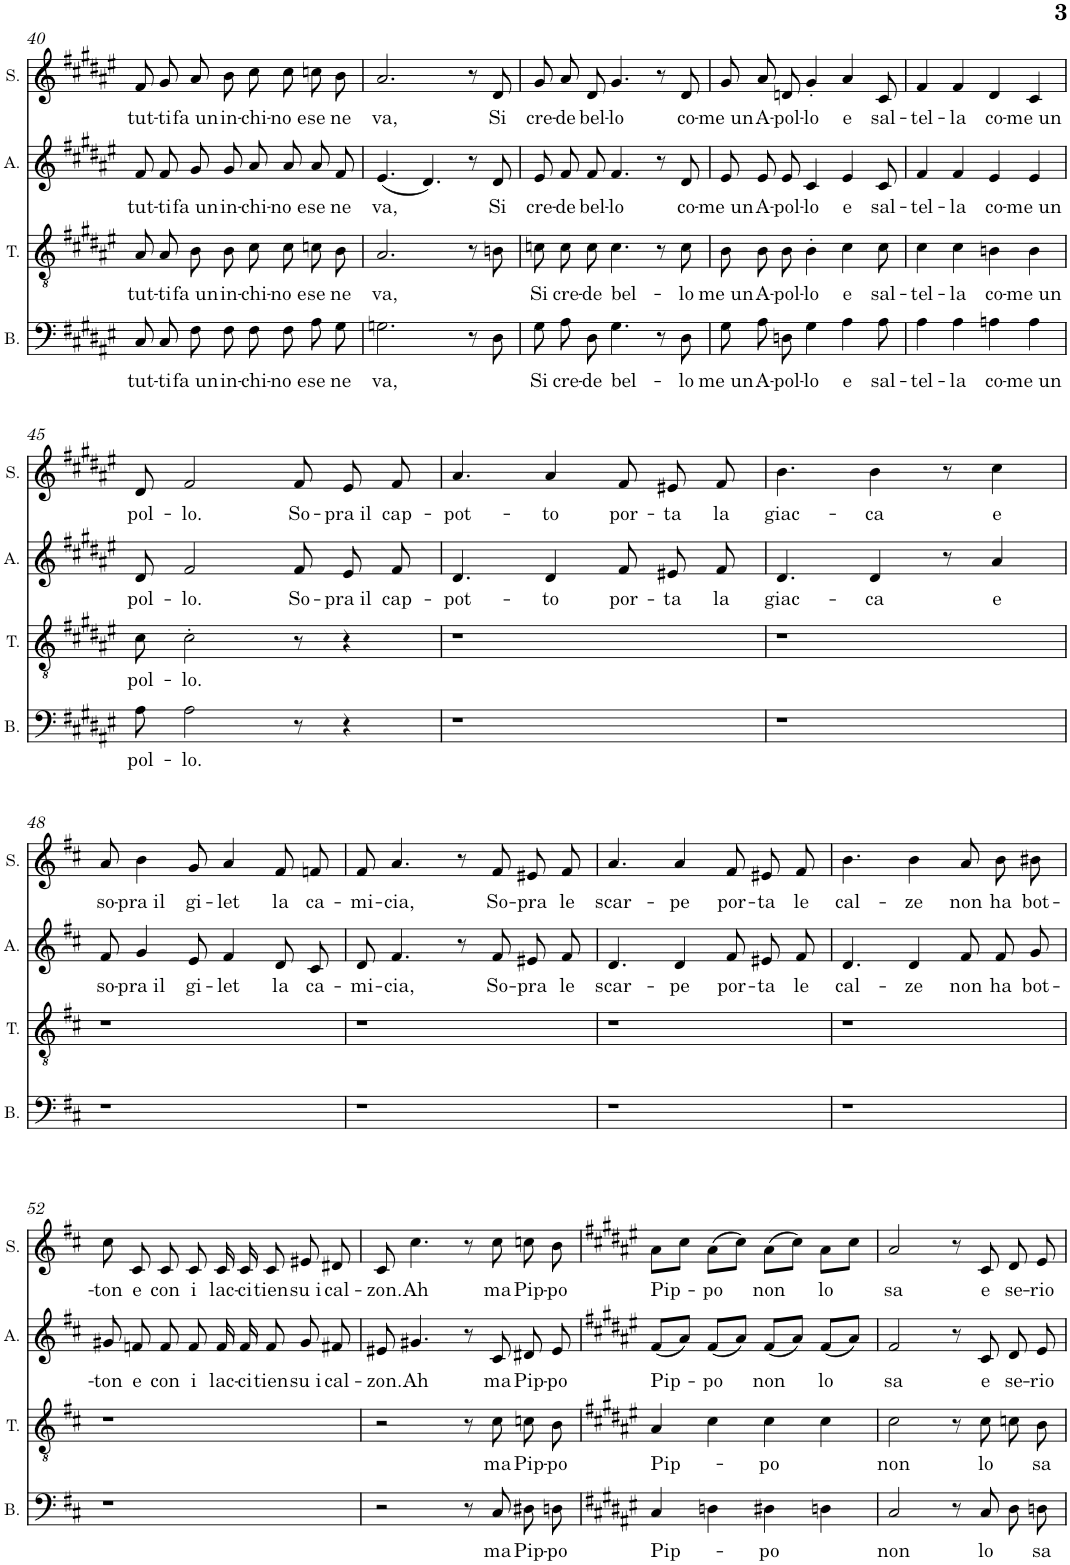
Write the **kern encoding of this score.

**kern	**text	**kern	**text	**kern	**text	**kern	**text
*part4	*part4	*part3	*part3	*part2	*part2	*part1	*part1
*staff4	*staff4	*staff3	*staff3	*staff2	*staff2	*staff1	*staff1
*I"Basso	*	*I"Tenore	*	*I"Contralto	*	*I"Soprano	*
*I'B.	*	*I'T.	*	*	*	*I'S.	*
!!LO:PB:g=z
*clefF4	*	*clefGv2	*	*clefG2	*	*clefG2	*
*k[f#c#g#d#a#e#]	*	*k[f#c#g#d#a#e#]	*	*k[f#c#g#d#a#e#]	*	*k[f#c#g#d#a#e#]	*
*M4/4	*	*M4/4	*	*M4/4	*	*M4/4	*
*met(c)	*	*met(c)	*	*met(c)	*	*met(c)	*
=40	=40	=40	=40	=40	=40	=40	=40
!	!LO:LY:b	!	!LO:LY:b	!	!LO:LY:b	!	!LO:LY:b
8C#/L	tut-	8A#/L	tut-	8f#/	tut-	8f#/	tut-
!	!LO:LY:b	!	!LO:LY:b	!	!LO:LY:b	!	!LO:LY:b
8C#/J	-ti	8A#/J	-ti	8f#/	-ti	8g#/	-ti
!	!LO:LY:b	!	!LO:LY:b	!	!LO:LY:b	!	!LO:LY:b
8F#\L	fa un	8B\L	fa un	8g#/	fa un	8a#/	fa un
!	!LO:LY:b	!	!LO:LY:b	!	!LO:LY:b	!	!LO:LY:b
8F#\J	in-	8B\J	in-	8g#/	in-	8b\	in-
!	!LO:LY:b	!	!LO:LY:b	!	!LO:LY:b	!	!LO:LY:b
8F#\L	-chi-	8c#\L	-chi-	8a#/	-chi-	8cc#\	-chi-
!	!LO:LY:b	!	!LO:LY:b	!	!LO:LY:b	!	!LO:LY:b
8F#\J	-no e	8c#\J	-no e	8a#/	-no e	8cc#\	-no e
!	!LO:LY:b	!	!LO:LY:b	!	!LO:LY:b	!	!LO:LY:b
8A#\L	se	8cn\L	se	8a#/	se	8ccn\	se
!	!LO:LY:b	!	!LO:LY:b	!	!LO:LY:b	!	!LO:LY:b
8G#\J	ne	8B\J	ne	8f#/	ne	8b\	ne
=41	=41	=41	=41	=41	=41	=41	=41
!	!LO:LY:b	!	!LO:LY:b	!	!LO:LY:b	!	!LO:LY:b
2.Gn\	va,	2.A#/	va,	(4.e#/	va,	2.a#/	va,
.	.	.	.	4.d#/)	.	.	.
8r	.	8r	.	8r	.	8r	.
!	!	!	!	!	!LO:LY:b	!	!LO:LY:b
8D#\	.	8Bn\	.	8d#/	Si	8d#/	Si
=42	=42	=42	=42	=42	=42	=42	=42
!	!LO:LY:b	!	!LO:LY:b	!	!LO:LY:b	!	!LO:LY:b
8G#\L	Si	8cn\L	Si	8e#/	cre-	8g#/	cre-
!	!LO:LY:b	!	!LO:LY:b	!	!LO:LY:b	!	!LO:LY:b
8A#\J	cre-	8c\J	cre-	8f#/	-de	8a#/	-de
!	!LO:LY:b	!	!LO:LY:b	!	!LO:LY:b	!	!LO:LY:b
8D#\	-de	8c\	-de	8f#/	bel-	8d#/	bel-
!	!LO:LY:b	!	!LO:LY:b	!	!LO:LY:b	!	!LO:LY:b
4.G#\	bel-	4.c\	bel-	4.f#/	-lo	4.g#/	-lo
8r	.	8r	.	8r	.	8r	.
!	!LO:LY:b	!	!LO:LY:b	!	!LO:LY:b	!	!LO:LY:b
8D#\	-lo	8c\	-lo	8d#/	co-	8d#/	co-
=43	=43	=43	=43	=43	=43	=43	=43
!	!LO:LY:b	!	!LO:LY:b	!	!LO:LY:b	!	!LO:LY:b
8G#\L	-me un	8B\L	-me un	8e#/	-me un	8g#/	-me un
!	!LO:LY:b	!	!LO:LY:b	!	!LO:LY:b	!	!LO:LY:b
8A#\J	A-	8B\J	A-	8e#/	A-	8a#/	A-
!	!LO:LY:b	!	!LO:LY:b	!	!LO:LY:b	!	!LO:LY:b
8Dn\	-pol-	8B\	-pol-	8e#/	-pol-	8dn/	-pol-
!	!LO:LY:b	!	!LO:LY:b	!	!LO:LY:b	!	!LO:LY:b
4G#\	-lo	4B'\	-lo	4c#/	-lo	4g#'/	-lo
!	!LO:LY:b	!	!LO:LY:b	!	!LO:LY:b	!	!LO:LY:b
4A#\	e	4c#\	e	4e#/	e	4a#/	e
!	!LO:LY:b	!	!LO:LY:b	!	!LO:LY:b	!	!LO:LY:b
8A#\	sal-	8c#\	sal-	8c#/	sal-	8c#/	sal-
=44	=44	=44	=44	=44	=44	=44	=44
!	!LO:LY:b	!	!LO:LY:b	!	!LO:LY:b	!	!LO:LY:b
4A#\	-tel-	4c#\	-tel-	4f#/	-tel-	4f#/	-tel-
!	!LO:LY:b	!	!LO:LY:b	!	!LO:LY:b	!	!LO:LY:b
4A#\	-la	4c#\	-la	4f#/	-la	4f#/	-la
!	!LO:LY:b	!	!LO:LY:b	!	!LO:LY:b	!	!LO:LY:b
4An\	co-	4Bn\	co-	4e#/	co-	4d#/	co-
!	!LO:LY:b	!	!LO:LY:b	!	!LO:LY:b	!	!LO:LY:b
4A\	-me un	4B\	-me un	4e#/	-me un	4c#/	-me un
!!LO:LB:g=z
=45	=45	=45	=45	=45	=45	=45	=45
!	!LO:LY:b	!	!LO:LY:b	!	!LO:LY:b	!	!LO:LY:b
8A#\	pol-	8c#\	pol-	8d#/	pol-	8d#/	pol-
!	!LO:LY:b	!	!LO:LY:b	!	!LO:LY:b	!	!LO:LY:b
2A#\	-lo.	2c#'\	-lo.	2f#/	-lo.	2f#/	-lo.
!	!	!	!	!	!LO:LY:b	!	!LO:LY:b
8r	.	8r	.	8f#/	So-	8f#/	So-
!	!	!	!	!	!LO:LY:b	!	!LO:LY:b
4r	.	4r	.	8e#/	-pra il	8e#/	-pra il
!	!	!	!	!	!LO:LY:b	!	!LO:LY:b
.	.	.	.	8f#/	cap-	8f#/	cap-
=46	=46	=46	=46	=46	=46	=46	=46
!	!	!	!	!	!LO:LY:b	!	!LO:LY:b
1r	.	1r	.	4.d/	-pot-	4.a/	-pot-
!	!	!	!	!	!LO:LY:b	!	!LO:LY:b
.	.	.	.	4d/	-to	4a/	-to
!	!	!	!	!	!LO:LY:b	!	!LO:LY:b
.	.	.	.	8f#/	por-	8f#/	por-
!	!	!	!	!	!LO:LY:b	!	!LO:LY:b
.	.	.	.	8e#X/	-ta	8e#X/	-ta
!	!	!	!	!	!LO:LY:b	!	!LO:LY:b
.	.	.	.	8f#/	la	8f#/	la
=47	=47	=47	=47	=47	=47	=47	=47
!	!	!	!	!	!LO:LY:b	!	!LO:LY:b
1r	.	1r	.	4.d/	giac-	4.b\	giac-
!	!	!	!	!	!LO:LY:b	!	!LO:LY:b
.	.	.	.	4d/	-ca	4b\	-ca
.	.	.	.	8r	.	8r	.
!	!	!	!	!	!LO:LY:b	!	!LO:LY:b
.	.	.	.	4a/	e	4cc#\	e
!!LO:LB:g=z
=48	=48	=48	=48	=48	=48	=48	=48
!	!	!	!	!	!LO:LY:b	!	!LO:LY:b
1r	.	1r	.	8f#/	so-	8a/	so-
!	!	!	!	!	!LO:LY:b	!	!LO:LY:b
.	.	.	.	4g/	-pra il	4b\	-pra il
!	!	!	!	!	!LO:LY:b	!	!LO:LY:b
.	.	.	.	8e/	gi-	8g/	gi-
!	!	!	!	!	!LO:LY:b	!	!LO:LY:b
.	.	.	.	4f#/	-let	4a/	-let
!	!	!	!	!	!LO:LY:b	!	!LO:LY:b
.	.	.	.	8d/	la	8f#/	la
!	!	!	!	!	!LO:LY:b	!	!LO:LY:b
.	.	.	.	8c#/	ca-	8fn/	ca-
=49	=49	=49	=49	=49	=49	=49	=49
!	!	!	!	!	!LO:LY:b	!	!LO:LY:b
1r	.	1r	.	8d/	-mi-	8f#/	-mi-
!	!	!	!	!	!LO:LY:b	!	!LO:LY:b
.	.	.	.	4.f#/	-cia,	4.a/	-cia,
.	.	.	.	8r	.	8r	.
!	!	!	!	!	!LO:LY:b	!	!LO:LY:b
.	.	.	.	8f#/	So-	8f#/	So-
!	!	!	!	!	!LO:LY:b	!	!LO:LY:b
.	.	.	.	8e#X/	-pra	8e#X/	-pra
!	!	!	!	!	!LO:LY:b	!	!LO:LY:b
.	.	.	.	8f#/	le	8f#/	le
=50	=50	=50	=50	=50	=50	=50	=50
!	!	!	!	!	!LO:LY:b	!	!LO:LY:b
1r	.	1r	.	4.d/	scar-	4.a/	scar-
!	!	!	!	!	!LO:LY:b	!	!LO:LY:b
.	.	.	.	4d/	-pe	4a/	-pe
!	!	!	!	!	!LO:LY:b	!	!LO:LY:b
.	.	.	.	8f#/	por-	8f#/	por-
!	!	!	!	!	!LO:LY:b	!	!LO:LY:b
.	.	.	.	8e#X/	-ta	8e#X/	-ta
!	!	!	!	!	!LO:LY:b	!	!LO:LY:b
.	.	.	.	8f#/	le	8f#/	le
=51	=51	=51	=51	=51	=51	=51	=51
!	!	!	!	!	!LO:LY:b	!	!LO:LY:b
1r	.	1r	.	4.d/	cal-	4.b\	cal-
!	!	!	!	!	!LO:LY:b	!	!LO:LY:b
.	.	.	.	4d/	-ze	4b\	-ze
!	!	!	!	!	!LO:LY:b	!	!LO:LY:b
.	.	.	.	8f#/	non	8a/	non
!	!	!	!	!	!LO:LY:b	!	!LO:LY:b
.	.	.	.	8f#/	ha	8b\	ha
!	!	!	!	!	!LO:LY:b	!	!LO:LY:b
.	.	.	.	8g/	bot-	8b#X\	bot-
!!LO:LB:g=z
=52	=52	=52	=52	=52	=52	=52	=52
!	!	!	!	!	!LO:LY:b	!	!LO:LY:b
1r	.	1r	.	8g#X/	-ton	8cc#\	-ton
!	!	!	!	!	!LO:LY:b	!	!LO:LY:b
.	.	.	.	8fn/	e	8c#/	e
!	!	!	!	!	!LO:LY:b	!	!LO:LY:b
.	.	.	.	8f/	con	8c#/	con
!	!	!	!	!	!LO:LY:b	!	!LO:LY:b
.	.	.	.	8f/	i	8c#/	i
!	!	!	!	!	!LO:LY:b	!	!LO:LY:b
.	.	.	.	16f/	lac-	16c#/	lac-
!	!	!	!	!	!LO:LY:b	!	!LO:LY:b
.	.	.	.	16f/	-ci	16c#/	-ci
!	!	!	!	!	!LO:LY:b	!	!LO:LY:b
.	.	.	.	8f/	tien	8c#/	tien
!	!	!	!	!	!LO:LY:b	!	!LO:LY:b
.	.	.	.	8g#/	su i	8e#X/	su i
!	!	!	!	!	!LO:LY:b	!	!LO:LY:b
.	.	.	.	8f#X/	cal-	8d#X/	cal-
=53	=53	=53	=53	=53	=53	=53	=53
!	!	!	!	!	!LO:LY:b	!	!LO:LY:b
2r	.	2r	.	8e#X/	-zon.	8c#/	-zon.
!	!	!	!	!	!LO:LY:b	!	!LO:LY:b
.	.	.	.	4.g#X/	Ah	4.cc#\	Ah
8r	.	8r	.	8r	.	8r	.
!	!LO:LY:b	!	!LO:LY:b	!	!LO:LY:b	!	!LO:LY:b
8C#/	ma	8c#\	ma	8c#/	ma	8cc#\	ma
!	!LO:LY:b	!	!LO:LY:b	!	!LO:LY:b	!	!LO:LY:b
8D#X\L	Pip-	8cn\L	Pip-	8d#X/	Pip-	8ccn\	Pip-
!	!LO:LY:b	!	!LO:LY:b	!	!LO:LY:b	!	!LO:LY:b
8Dn\J	-po	8B\J	-po	8e#/	-po	8b\	-po
=54	=54	=54	=54	=54	=54	=54	=54
*k[f#c#g#d#a#e#]	*	*k[f#c#g#d#a#e#]	*	*k[f#c#g#d#a#e#]	*	*k[f#c#g#d#a#e#]	*
!	!LO:LY:b	!	!LO:LY:b	!	!LO:LY:b	!	!LO:LY:b
4C#/	Pip-	4A#/	Pip-	(8f#/L	Pip-	8a#\L	Pip-
.	.	.	.	8a#/J)	.	8cc#\J	.
!	!	!	!	!	!LO:LY:b	!	!LO:LY:b
4Dn\	.	4c#\	.	(8f#/L	-po	(8a#\L	-po
.	.	.	.	8a#/J)	.	8cc#\J)	.
!	!LO:LY:b	!	!LO:LY:b	!	!LO:LY:b	!	!LO:LY:b
4D#X\	-po	4c#\	-po	(8f#/L	non	(8a#\L	non
.	.	.	.	8a#/J)	.	8cc#\J)	.
!	!	!	!	!	!LO:LY:b	!	!LO:LY:b
4Dn\	.	4c#\	.	(8f#/L	lo	8a#\L	lo
.	.	.	.	8a#/J)	.	8cc#\J	.
=55	=55	=55	=55	=55	=55	=55	=55
!	!LO:LY:b	!	!LO:LY:b	!	!LO:LY:b	!	!LO:LY:b
2C#/	non	2c#\	non	2f#/	sa	2a#/	sa
8r	.	8r	.	8r	.	8r	.
!	!LO:LY:b	!	!LO:LY:b	!	!LO:LY:b	!	!LO:LY:b
8C#/	lo	8c#\	lo	8c#/	e	8c#/	e
!	!	!	!	!	!LO:LY:b	!	!LO:LY:b
8D#\L	.	8cn\L	.	8d#/	se-	8d#/	se-
!	!LO:LY:b	!	!LO:LY:b	!	!LO:LY:b	!	!LO:LY:b
8Dn\J	sa	8B\J	sa	8e#/	-rio	8e#/	-rio
=	=	=	=	=	=	=	=
*-	*-	*-	*-	*-	*-	*-	*-
